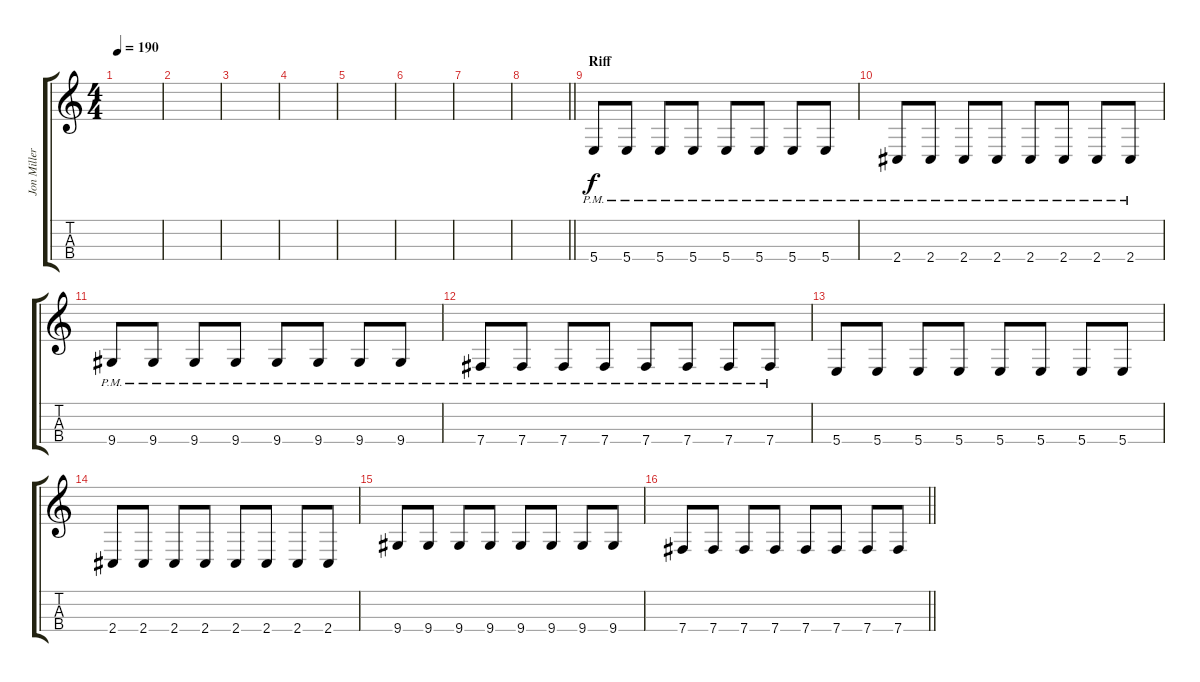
\track ("Jon Miller (Bass Guitar)" "Jon Miller") {instrument electricbasspick}
\staff {score tabs}
\tuning (E3 B2 Gb2 B1) {hide}
\ts (4 4)
\tempo 190
\clef g2
\ks c
|
|
|
|
|
|
|
\barLineRight lightlight
|
\section ("" "Riff")
5.4{pm}.8 5.4{pm}.8 5.4{pm}.8 5.4{pm}.8 5.4{pm}.8 5.4{pm}.8 5.4{pm}.8 5.4{pm}.8 |
2.4{pm}.8 2.4{pm}.8 2.4{pm}.8 2.4{pm}.8 2.4{pm}.8 2.4{pm}.8 2.4{pm}.8 2.4{pm}.8 |
9.4{pm}.8 9.4{pm}.8 9.4{pm}.8 9.4{pm}.8 9.4{pm}.8 9.4{pm}.8 9.4{pm}.8 9.4{pm}.8 |
7.4{pm}.8 7.4{pm}.8 7.4{pm}.8 7.4{pm}.8 7.4{pm}.8 7.4{pm}.8 7.4{pm}.8 7.4{pm}.8 |
5.4.8 5.4.8 5.4.8 5.4.8 5.4.8 5.4.8 5.4.8 5.4.8 |
2.4.8 2.4.8 2.4.8 2.4.8 2.4.8 2.4.8 2.4.8 2.4.8 |
9.4.8 9.4.8 9.4.8 9.4.8 9.4.8 9.4.8 9.4.8 9.4.8 |
\barLineRight lightlight
7.4.8 7.4.8 7.4.8 7.4.8 7.4.8 7.4.8 7.4.8 7.4.8
